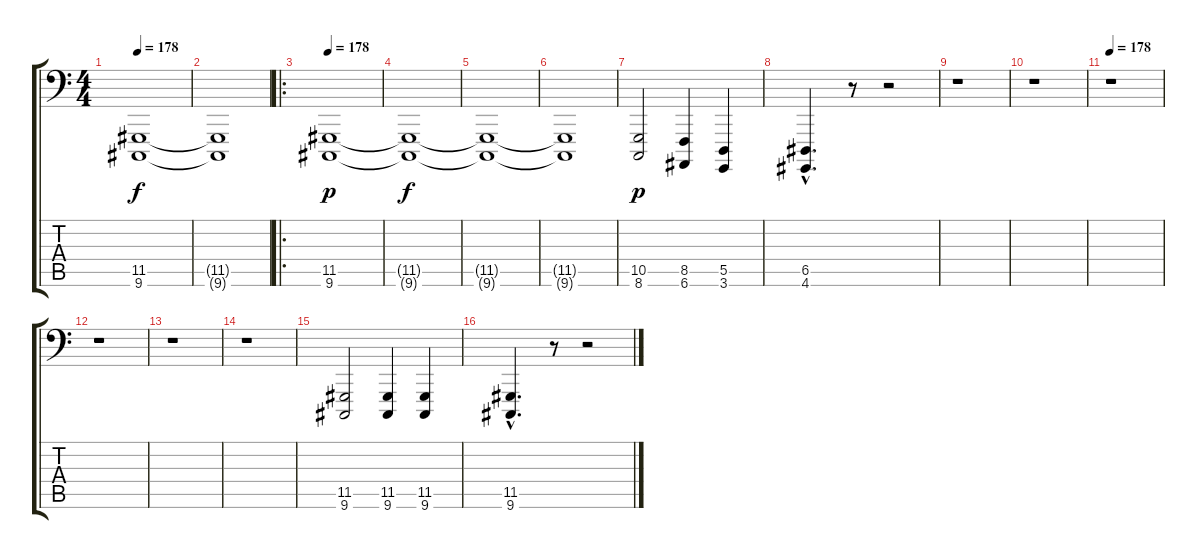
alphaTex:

\track "" {instrument timpani}
\staff {score tabs}
\tuning (E3 B2 G2 D2 A0 E0) {hide}
\ts (4 4)
\tempo 178
\clef f4
\ks c
(11.5{t} 9.6{t}).1{dy f} |
(11.5{t} 9.6{t}).1 |
\ro
\tempo 178
(11.5 9.6).1{dy p} |
(11.5{t} 9.6{t}).1{dy f} |
(11.5{t} 9.6{t}).1 |
(11.5{t} 9.6{t}).1 |
(10.5 8.6).2{dy p} (8.5 6.6).4 (5.5 3.6).4 |
(6.5{hac} 4.6{hac}).4{d} r.8 r.2 |
r.1 |
r.1 |
\tempo 178
r.1 |
r.1 |
r.1 |
r.1 |
(11.5 9.6).2{instrument churchorgan} (11.5 9.6).4 (11.5 9.6).4 |
(11.5{hac} 9.6{hac}).4{d} r.8 r.2
